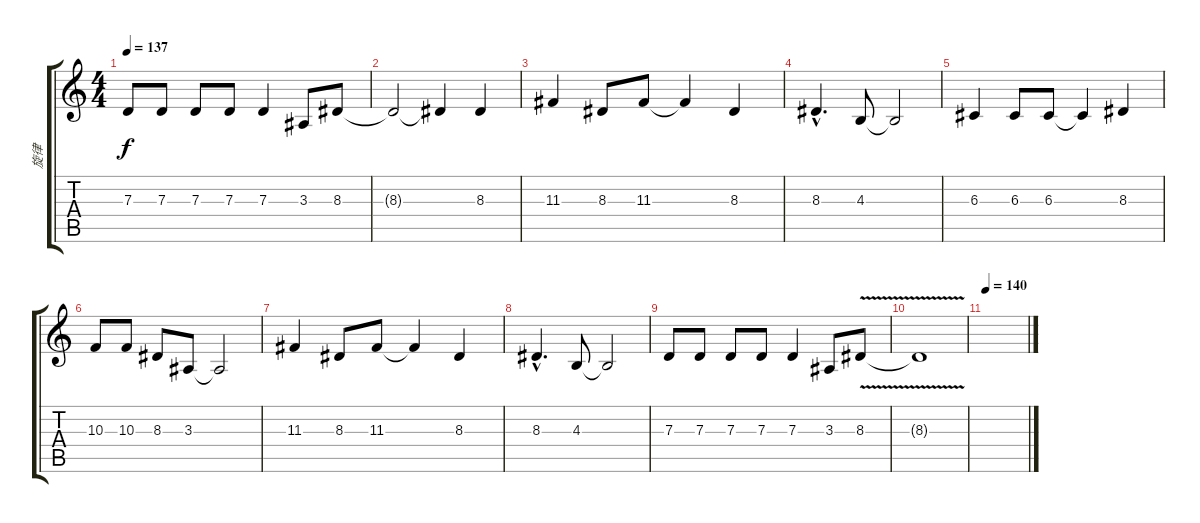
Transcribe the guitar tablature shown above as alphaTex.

\track ("旋律" "旋律") {instrument sopranosax}
\staff {score tabs}
\tuning (E4 B3 G3 D3 A2 E2) {hide}
\ts (4 4)
\tempo 137
\clef g2
\ks c
7.3.8{dy f} 7.3.8 7.3.8 7.3.8 7.3.4 3.3.8 8.3.8 |
8.3{t}.2 8.3{t}.4 8.3.4 |
11.3.4 8.3.8 11.3.8 11.3{t}.4 8.3.4 |
8.3{hac}.4{d} 4.3.8 4.3{t}.2 |
6.3.4 6.3.8 6.3.8 6.3{t}.4 8.3.4 |
10.3.8 10.3.8 8.3.8 3.3.8 3.3{t}.2 |
11.3.4 8.3.8 11.3.8 11.3{t}.4 8.3.4 |
8.3{hac}.4{d} 4.3.8 4.3{t}.2 |
7.3.8 7.3.8 7.3.8 7.3.8 7.3.4 3.3.8 8.3{v}.8 |
8.3{t}.1 |
\tempo 140
